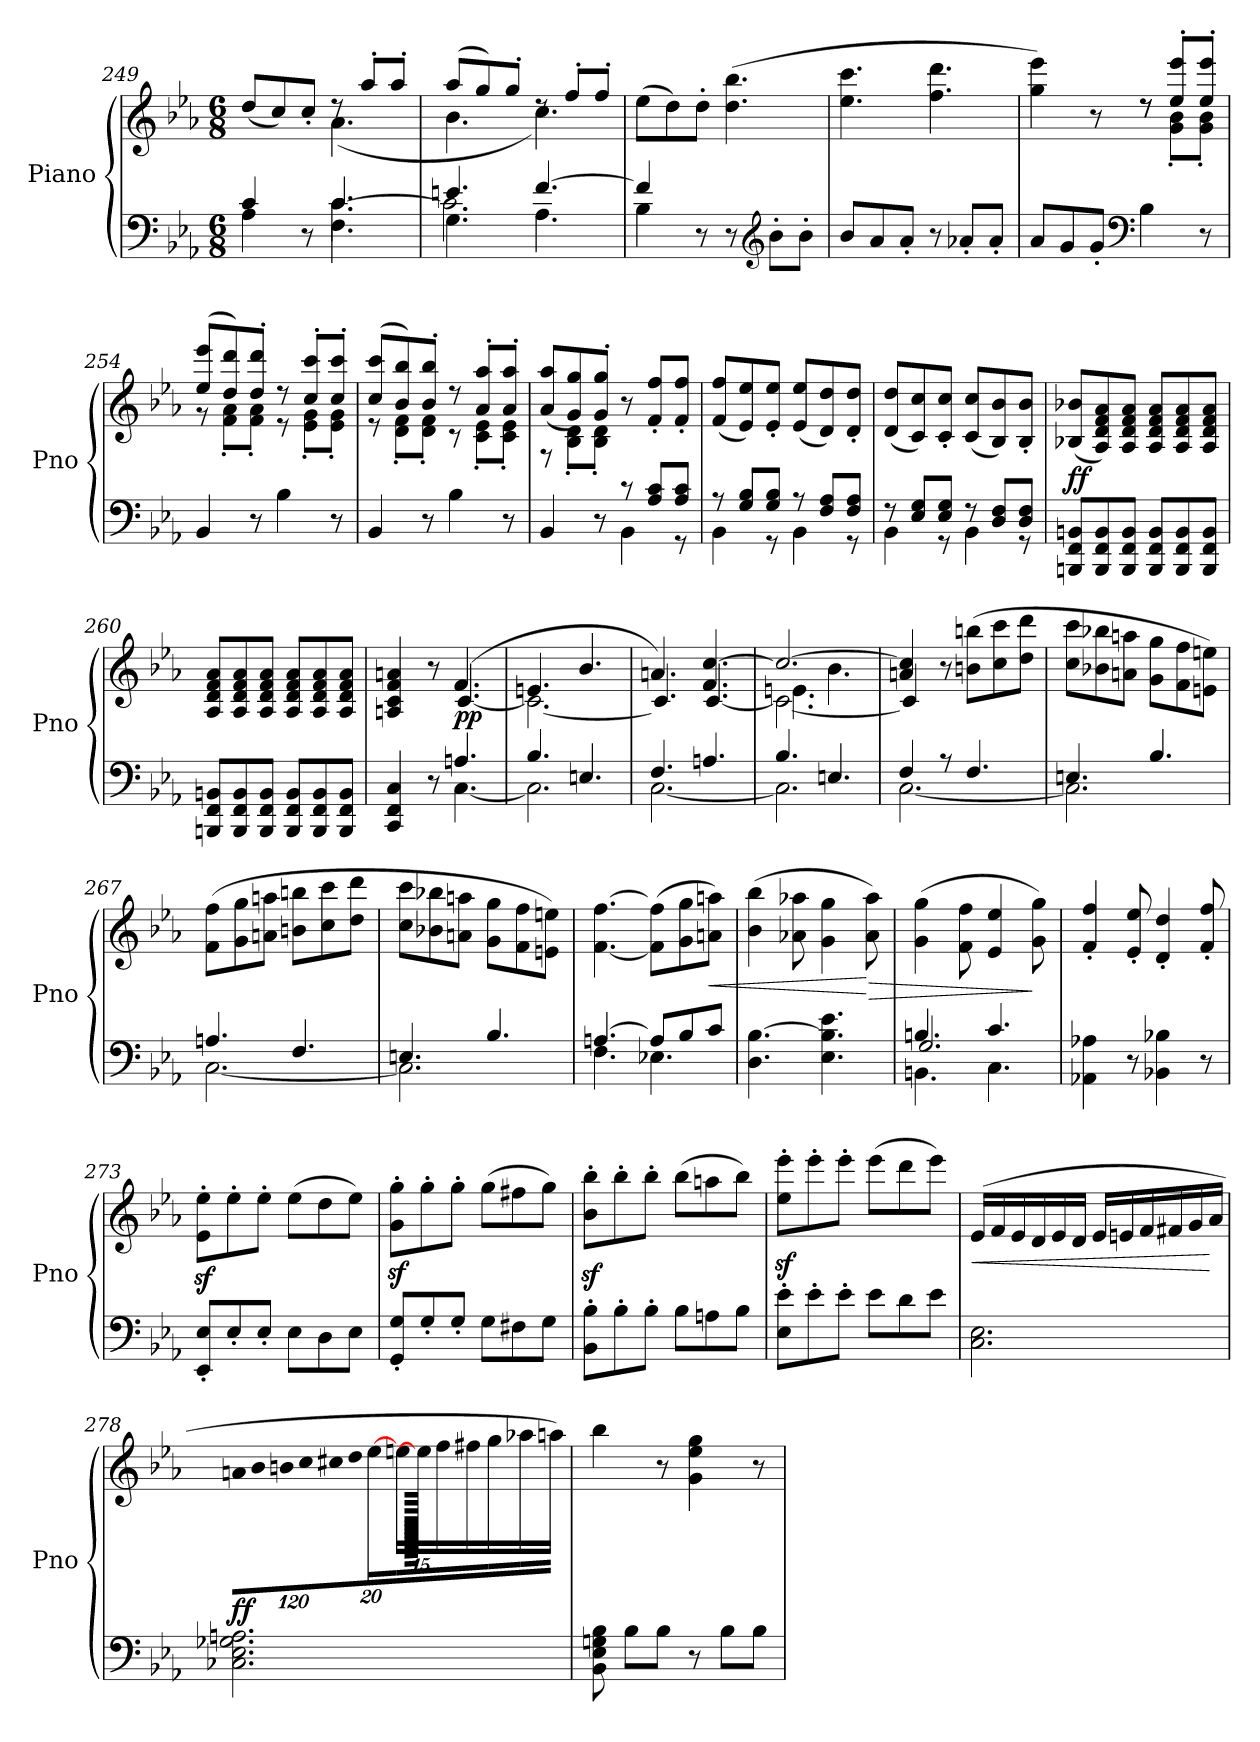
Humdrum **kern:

**kern	**kern	**dynam
*part1	*part1	*part1
*staff2	*staff1	*staff1/2
*I"Piano	*	*
*I'Pno	*	*
*clefF4	*clefG2	*
*k[b-e-a-]	*k[b-e-a-]	*
*M6/8	*M6/8	*
=249	=249	=249
*^	*^	*
*	*^	*	*	*
4c/	4A-\	4.ryy	(>8dd/L	4.ryy	.
.	.	.	8cc/)	.	.
8r	8ryy	.	8cc'/J	.	.
4.c/	4.F\	[4.c\	8rdd	(4.a-\	.
.	.	.	8aa-'/L	.	.
.	.	.	8aa-'/J	.	.
=250	=250	=250	=250	=250	=250
4.en/	4.G\	2.c\]	(>8aa-/L	4.b-\	.
.	.	.	8gg/)	.	.
.	.	.	8gg'/J	.	.
[4.f/	4.A-\	.	8rdd	4.cc\)	.
.	.	.	8ff'/L	.	.
.	.	.	8ff'/J	.	.
*	*v	*v	*	*	*
*	*	*v	*v	*
=251	=251	=251	=251
4f/]	4B-\	(8ee-\L	.
.	.	8dd\)	.
8r	2ryy	8dd'\J	.
8r	.	(>4.dd\ 4.bb-\	.
*clefG2	*	*	*
8b-'\L	.	.	.
8b-'\J	.	.	.
*v	*v	*	*
=252	=252	=252
8b-/L	4.ee-\ 4.ccc\	.
8a-/	.	.
8a-'/J	.	.
8r	4.ff\ 4.ddd\	.
8a-X'/L	.	.
8a-'/J	.	.
=253	=253	=253
*	*^	*
8a-/L	4gg\ 4eee-\)	4.ryy	.
8g/	.	.	.
8g'/J	8r	.	.
*clefF4	*	*	*
4B-\	8rdd	8rdd	.
.	8ee-/' 8eee-/'L	8g\' 8b-\'L	.
8r	8ee-/' 8eee-/'J	8g\' 8b-\'J	.
!!LO:LB:g=z	!!
=254	=254	=254	=254
4BB-/	(>8ee-/ 8eee-/L	8r	.
.	8dd/ 8ddd/)	8f\' 8a-\'L	.
8r	8dd/' 8ddd/'J	8f\' 8a-\'J	.
4B-\	8rdd	8r	.
.	8cc/' 8ccc/'L	8e-\' 8g\'L	.
8r	8cc/' 8ccc/'J	8e-\' 8g\'J	.
=255	=255	=255	=255
4BB-/	(>8cc/ 8ccc/L	8r	.
.	8b-/ 8bb-/)	8d\' 8f\'L	.
8r	8b-/' 8bb-/'J	8d\' 8f\'J	.
4B-\	8rdd	8r	.
.	8a-/' 8aa-/'L	8c\' 8e-\'L	.
8r	8a-/' 8aa-/'J	8c\' 8e-\'J	.
=256	=256	=256	=256
*^	*	*	*
!	!	!	!	!LO:DY:b
8rb	4BB-/	(>8a-/ 8aa-/L	8ryy	other-dynamics
4ryy	.	8g/ 8gg/)	8B-\' 8d\'L	.
.	8r	8g/' 8gg/'J	8B-\' 8d\'J	.
8r	4BB-\	8r	4.ryy	.
8A-/ 8c/L	.	8f/' 8ff/'L	.	.
8A-/ 8c/J	8r	8f/' 8ff/'J	.	.
*	*	*v	*v	*
=257	=257	=257	=257
8r	4BB-\	(8f/ 8ff/L	.
8G/ 8B-/L	.	8e-/ 8ee-/)	.
8G/ 8B-/J	8r	8e-/' 8ee-/'J	.
8r	4BB-\	(8e-/ 8ee-/L	.
8F/ 8A-/L	.	8d/ 8dd/)	.
8F/ 8A-/J	8r	8d/' 8dd/'J	.
=258	=258	=258	=258
8r	4BB-\	(8d/ 8dd/L	.
8E-/ 8G/L	.	8c/ 8cc/)	.
8E-/ 8G/J	8r	8c/' 8cc/'J	.
8r	4BB-\	(8c/ 8cc/L	.
8D/ 8F/L	.	8B-/ 8b-/)	.
8D/ 8F/J	8r	8B-/' 8b-/'J	.
=259	=259	=259	=259
!	!	!	!LO:DY:b
*v	*v	*	*
8BBBn/ 8FF/ 8BBn/L	(8B-X/ 8b-X/L	ff
8BBB/ 8FF/ 8BB/	8A-/ 8d/ 8f/ 8a-/)	.
8BBB/ 8FF/ 8BB/J	8A-/ 8d/ 8f/ 8a-/J	.
8BBB/ 8FF/ 8BB/L	8A-/ 8d/ 8f/ 8a-/L	.
8BBB/ 8FF/ 8BB/	8A-/ 8d/ 8f/ 8a-/	.
8BBB/ 8FF/ 8BB/J	8A-/ 8d/ 8f/ 8a-/J	.
!!LO:LB:g=z
=260	=260	=260
8BBBn/ 8FF/ 8BBn/L	8A-/ 8d/ 8f/ 8a-/L	.
8BBB/ 8FF/ 8BB/	8A-/ 8d/ 8f/ 8a-/	.
8BBB/ 8FF/ 8BB/J	8A-/ 8d/ 8f/ 8a-/J	.
8BBB/ 8FF/ 8BB/L	8A-/ 8d/ 8f/ 8a-/L	.
8BBB/ 8FF/ 8BB/	8A-/ 8d/ 8f/ 8a-/	.
8BBB/ 8FF/ 8BB/J	8A-/ 8d/ 8f/ 8a-/J	.
=261	=261	=261
*^	*^	*
4CC/ 4FF/ 4C/	4.ryy	4An/ 4c/ 4f/ 4an/	4.ryy	.
8r	.	8r	.	.
!	!	!	!	!LO:DY:b
4.An/	[4.C\	(4.f/	[4.c/	pp
=262	=262	=262	=262	=262
4.B-/	2.C\]	4.en/	2.c\_	.
4.En/	.	4.b-/	.	.
=263	=263	=263	=263	=263
4.F/	[2.C\	4.an/)	4.c/]	.
4.An/	.	4.f/ [4.cc/	[4.c/	.
=264	=264	=264	=264	=264
*	*	*	*^	*
4.B-/	2.C\]	2.cc/_	2.c\_	4.en\	.
4.En/	.	.	.	4.b-\	.
*	*	*	*v	*v	*
=265	=265	=265	=265	=265
4F/	[2.C\	4an/ 4cc/]	4c/]	.
8r	.	8r	2ryy	.
4.F/	.	(>8bn\ 8bbn\L	.	.
.	.	8cc\ 8ccc\	.	.
.	.	8dd\ 8ddd\J	.	.
*	*	*v	*v	*
=266	=266	=266	=266
4.En/	2.C\]	8cc\ 8ccc\L	.
.	.	8b-X\ 8bb-X\	.
.	.	8an\ 8aan\J	.
4.B-/	.	8g\ 8gg\L	.
.	.	8f\ 8ff\	.
.	.	8en\ 8een\J)	.
!!LO:LB:g=z
=267	=267	=267	=267
4.An/	[2.C\	(8f\ 8ff\L	.
.	.	8g\ 8gg\	.
.	.	8an\ 8aan\J	.
4.F/	.	8bn\ 8bbn\L	.
.	.	8cc\ 8ccc\	.
.	.	8dd\ 8ddd\J	.
=268	=268	=268	=268
4.En/	2.C\]	8cc\ 8ccc\L	.
.	.	8b-X\ 8bb-X\	.
.	.	8an\ 8aan\J	.
4.B-/	.	8g\ 8gg\L	.
.	.	8f\ 8ff\	.
.	.	8en\ 8een\J)	.
=269	=269	=269	=269
[4.An/	4.F\	[4.f\ [4.ff\	.
8A/L]	4.E-X\	(8f\] 8ff\]L	.
8B-/	.	8g\ 8gg\	.
!	!	!	!LO:HP:b
8c/J	.	8an\ 8aan\J)	<
*v	*v	*	*
=270	=270	=270
4.D\ [4.B-\	(4b-\ 4bb-\	.
.	8a-X\ 8aa-X\	.
4.E-\ 4.B-\] 4.e-\	4g\ 4gg\	.
!	!	!LO:HP:n=1:b
.	8a-\ 8aa-\)	[ >
=271	=271	=271
*^	*	*
*	*^	*	*
4.Bn/	4.BBn\	2.G/	(4g\ 4gg\	.
.	.	.	8f\ 8ff\	.
4.c/	4.C\	.	4e-/ 4ee-/	.
.	.	.	8g\ 8gg\)	]
*v	*v	*v	*	*
=272	=272	=272
4AA-X\ 4A-X\	4f/' 4ff/'	.
8r	8e-/' 8ee-/'	.
4BB-X\ 4B-X\	4d/' 4dd/'	.
8r	8f/' 8ff/'	.
=273	=273	=273
8EE-/' 8E-/'L	8e-\z<' 8ee-\z<'L	.
8E-'/	8ee-'\	.
8E-'/J	8ee-'\J	.
8E-\L	(8ee-\L	.
8D\	8dd\	.
8E-\J	8ee-\J)	.
!!LO:PB:g=z
=274	=274	=274
8GG/' 8G/'L	8g\z<' 8gg\z<'L	.
8G'/	8gg'\	.
8G'/J	8gg'\J	.
8G\L	(8gg\L	.
8F#X\	8ff#X\	.
8G\J	8gg\J)	.
=275	=275	=275
8BB-\' 8B-\'L	8b-\z<' 8bb-\z<'L	.
8B-'\	8bb-'\	.
8B-'\J	8bb-'\J	.
8B-\L	(8bb-\L	.
8An\	8aan\	.
8B-\J	8bb-\J)	.
=276	=276	=276
8E-\' 8e-\'L	8ee-\z<' 8eee-\z<'L	.
8e-'\	8eee-'\	.
8e-'\J	8eee-'\J	.
8e-\L	(8eee-\L	.
8d\	8ddd\	.
8e-\J	8eee-\J)	.
=277	=277	=277
!	!	!LO:HP:b
2.C\ 2.E-\	(16e-/LL	<
.	16f/	.
.	16e-/	.
.	16d/	.
.	16e-/	.
.	16d/JJ	.
.	16e-/LL	.
.	16en/	.
.	16f/	.
.	16f#X/	.
.	16g/	.
.	16a-/JJ	[
!!LO:LB:g=z
=278	=278	=278
*	*Xbrackettup	*
!	!LO:N:vis=16	!LO:DY:b
2.C-X\ 2.E-\ 2.G-X\ 2.An\	1920%103an\LL	ff
!	!LO:N:vis=16	!
.	1920%103b-\	.
!	!LO:N:vis=16	!
.	1920%103bn\	.
!	!LO:N:vis=16	!
.	1920%103cc\	.
!	!LO:N:vis=16	!
.	1920%103cc#X\	.
!	!LO:N:vis=16	!
.	1920%103dd\	.
.	[320%17ee-\JJ	.
.	16een\LL	.
.	1920ee-\]	.
.	16ff\	.
.	16ff#X\	.
.	16gg\	.
.	16aa-X\	.
.	16aan\JJ)	.
1920ryy	.	.
=279	=279	=279
8BB-\ 8E-\ 8Gn\ 8B-\	4bb-\	.
8B-\L	.	.
8B-\J	8r	.
8r	4g\ 4ee-\ 4gg\	.
8B-\L	.	.
8B-\J	8r	.
=	=	=
*-	*-	*-
